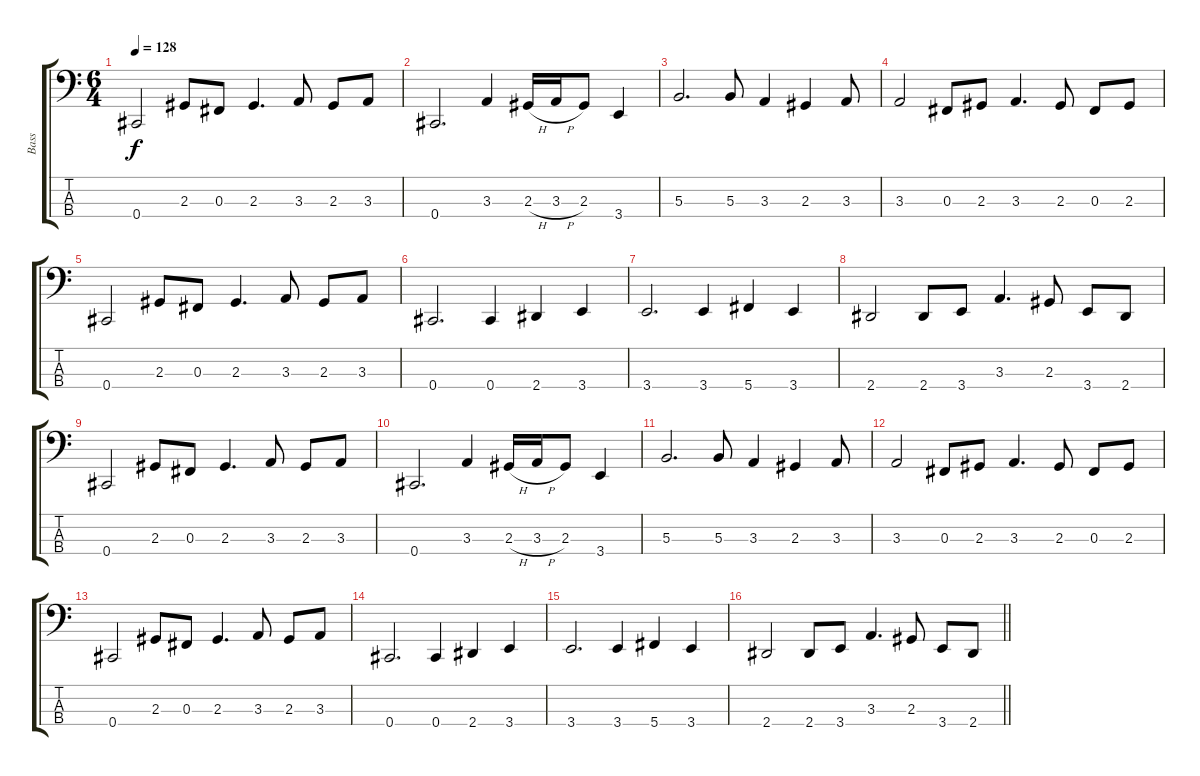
\track ("Bass" "Bass") {instrument electricbasspick}
\staff {score tabs}
\tuning (E2 B1 Gb1 Db1) {hide}
\ts (6 4)
\tempo 128
\clef f4
\ks c
0.4.2{dy f} 2.3.8 0.3.8 2.3.4{d} 3.3.8 2.3.8 3.3.8 |
0.4.2{d} 3.3.4 2.3{h}.16 3.3{h}.16 2.3.8 3.4.4 |
5.3.2{d} 5.3.8 3.3.4 2.3.4 3.3.8 |
3.3.2 0.3.8 2.3.8 3.3.4{d} 2.3.8 0.3.8 2.3.8 |
0.4.2 2.3.8 0.3.8 2.3.4{d} 3.3.8 2.3.8 3.3.8 |
0.4.2{d} 0.4.4 2.4.4 3.4.4 |
3.4.2{d} 3.4.4 5.4.4 3.4.4 |
2.4.2 2.4.8 3.4.8 3.3.4{d} 2.3.8 3.4.8 2.4.8 |
0.4.2 2.3.8 0.3.8 2.3.4{d} 3.3.8 2.3.8 3.3.8 |
0.4.2{d} 3.3.4 2.3{h}.16 3.3{h}.16 2.3.8 3.4.4 |
5.3.2{d} 5.3.8 3.3.4 2.3.4 3.3.8 |
3.3.2 0.3.8 2.3.8 3.3.4{d} 2.3.8 0.3.8 2.3.8 |
0.4.2 2.3.8 0.3.8 2.3.4{d} 3.3.8 2.3.8 3.3.8 |
0.4.2{d} 0.4.4 2.4.4 3.4.4 |
3.4.2{d} 3.4.4 5.4.4 3.4.4 |
\barLineRight lightlight
2.4.2 2.4.8 3.4.8 3.3.4{d} 2.3.8 3.4.8 2.4.8
